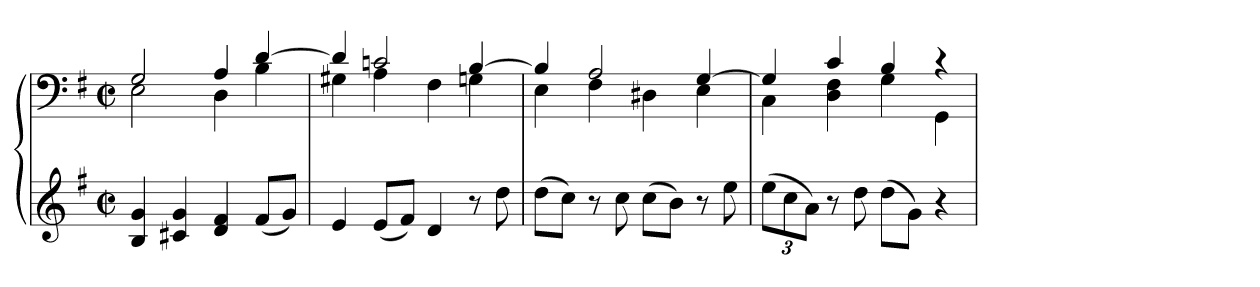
**kern	**kern
*part1	*part1
*staff2	*staff1
*clefG2	*clefF4
*k[f#]	*k[f#]
*G:	*G:
*M2/2	*M2/2
*met(c|)	*met(c|)
=	=
*	*^
4B 4g	2G	2E
4c#X 4g	.	.
4d 4f#	4A	4D
(8f#L	[4d	4B
8gJ)	.	.
=	=	=
4e	4d]	4G#X
(8eL	2cn	4A
8f#J)	.	.
4d	.	4F#
8r	[4B	4Gn
8dd	.	.
=	=	=
(8ddL	4B]	4E
8ccJ)	.	.
8r	2A	4F#
8cc	.	.
(8ccL	.	4D#X
8bJ)	.	.
8r	[4G	4E
8ee	.	.
=	=	=
(12eeL	4G]	4C
12cc	.	.
12aJ)	.	.
8r	4c	4D 4F#
8dd	.	.
(8ddL	4B	4G
8gJ)	.	.
4r	4r	4GG
*	*v	*v
=	=
*-	*-
